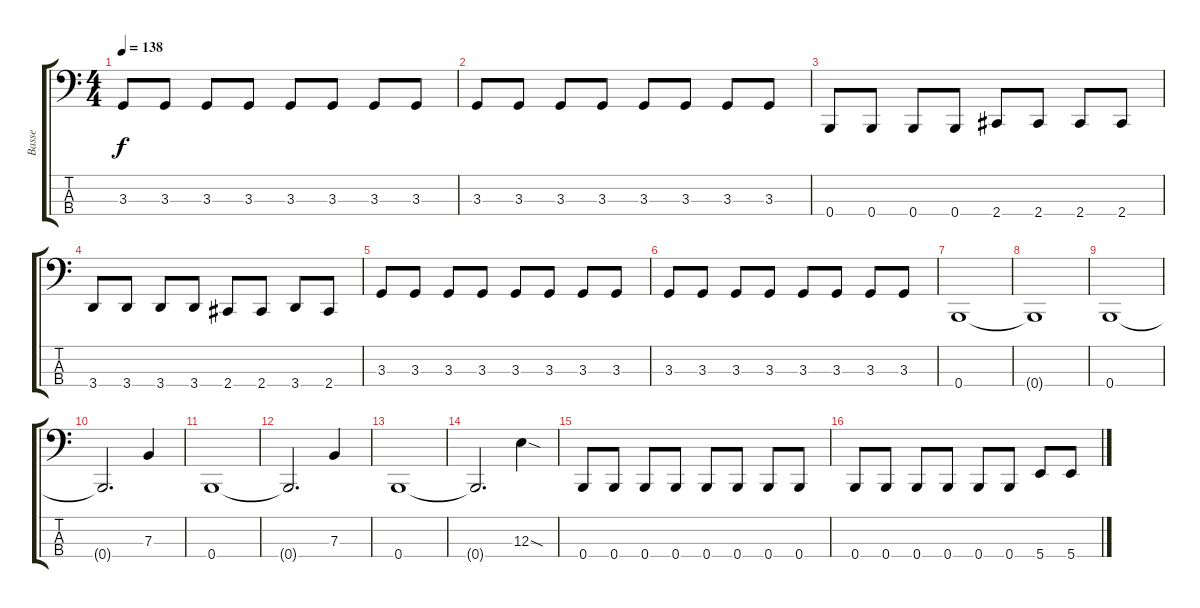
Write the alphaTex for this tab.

\track ("Basse" "Basse") {instrument electricbassfinger}
\staff {score tabs}
\tuning (D2 A1 E1 B0) {hide}
\ts (4 4)
\tempo 138
\clef f4
\ks c
3.3.8{dy f} 3.3.8 3.3.8 3.3.8 3.3.8 3.3.8 3.3.8 3.3.8 |
3.3.8 3.3.8 3.3.8 3.3.8 3.3.8 3.3.8 3.3.8 3.3.8 |
0.4.8 0.4.8 0.4.8 0.4.8 2.4.8 2.4.8 2.4.8 2.4.8 |
3.4.8 3.4.8 3.4.8 3.4.8 2.4.8 2.4.8 3.4.8 2.4.8 |
3.3.8 3.3.8 3.3.8 3.3.8 3.3.8 3.3.8 3.3.8 3.3.8 |
3.3.8 3.3.8 3.3.8 3.3.8 3.3.8 3.3.8 3.3.8 3.3.8 |
0.4.1 |
0.4{t}.1 |
0.4.1 |
0.4{t}.2{d} 7.3.4 |
0.4.1 |
0.4{t}.2{d} 7.3.4 |
0.4.1 |
0.4{t}.2{d} 12.3{sod}.4 |
0.4.8 0.4.8 0.4.8 0.4.8 0.4.8 0.4.8 0.4.8 0.4.8 |
0.4.8 0.4.8 0.4.8 0.4.8 0.4.8 0.4.8 5.4.8 5.4.8
